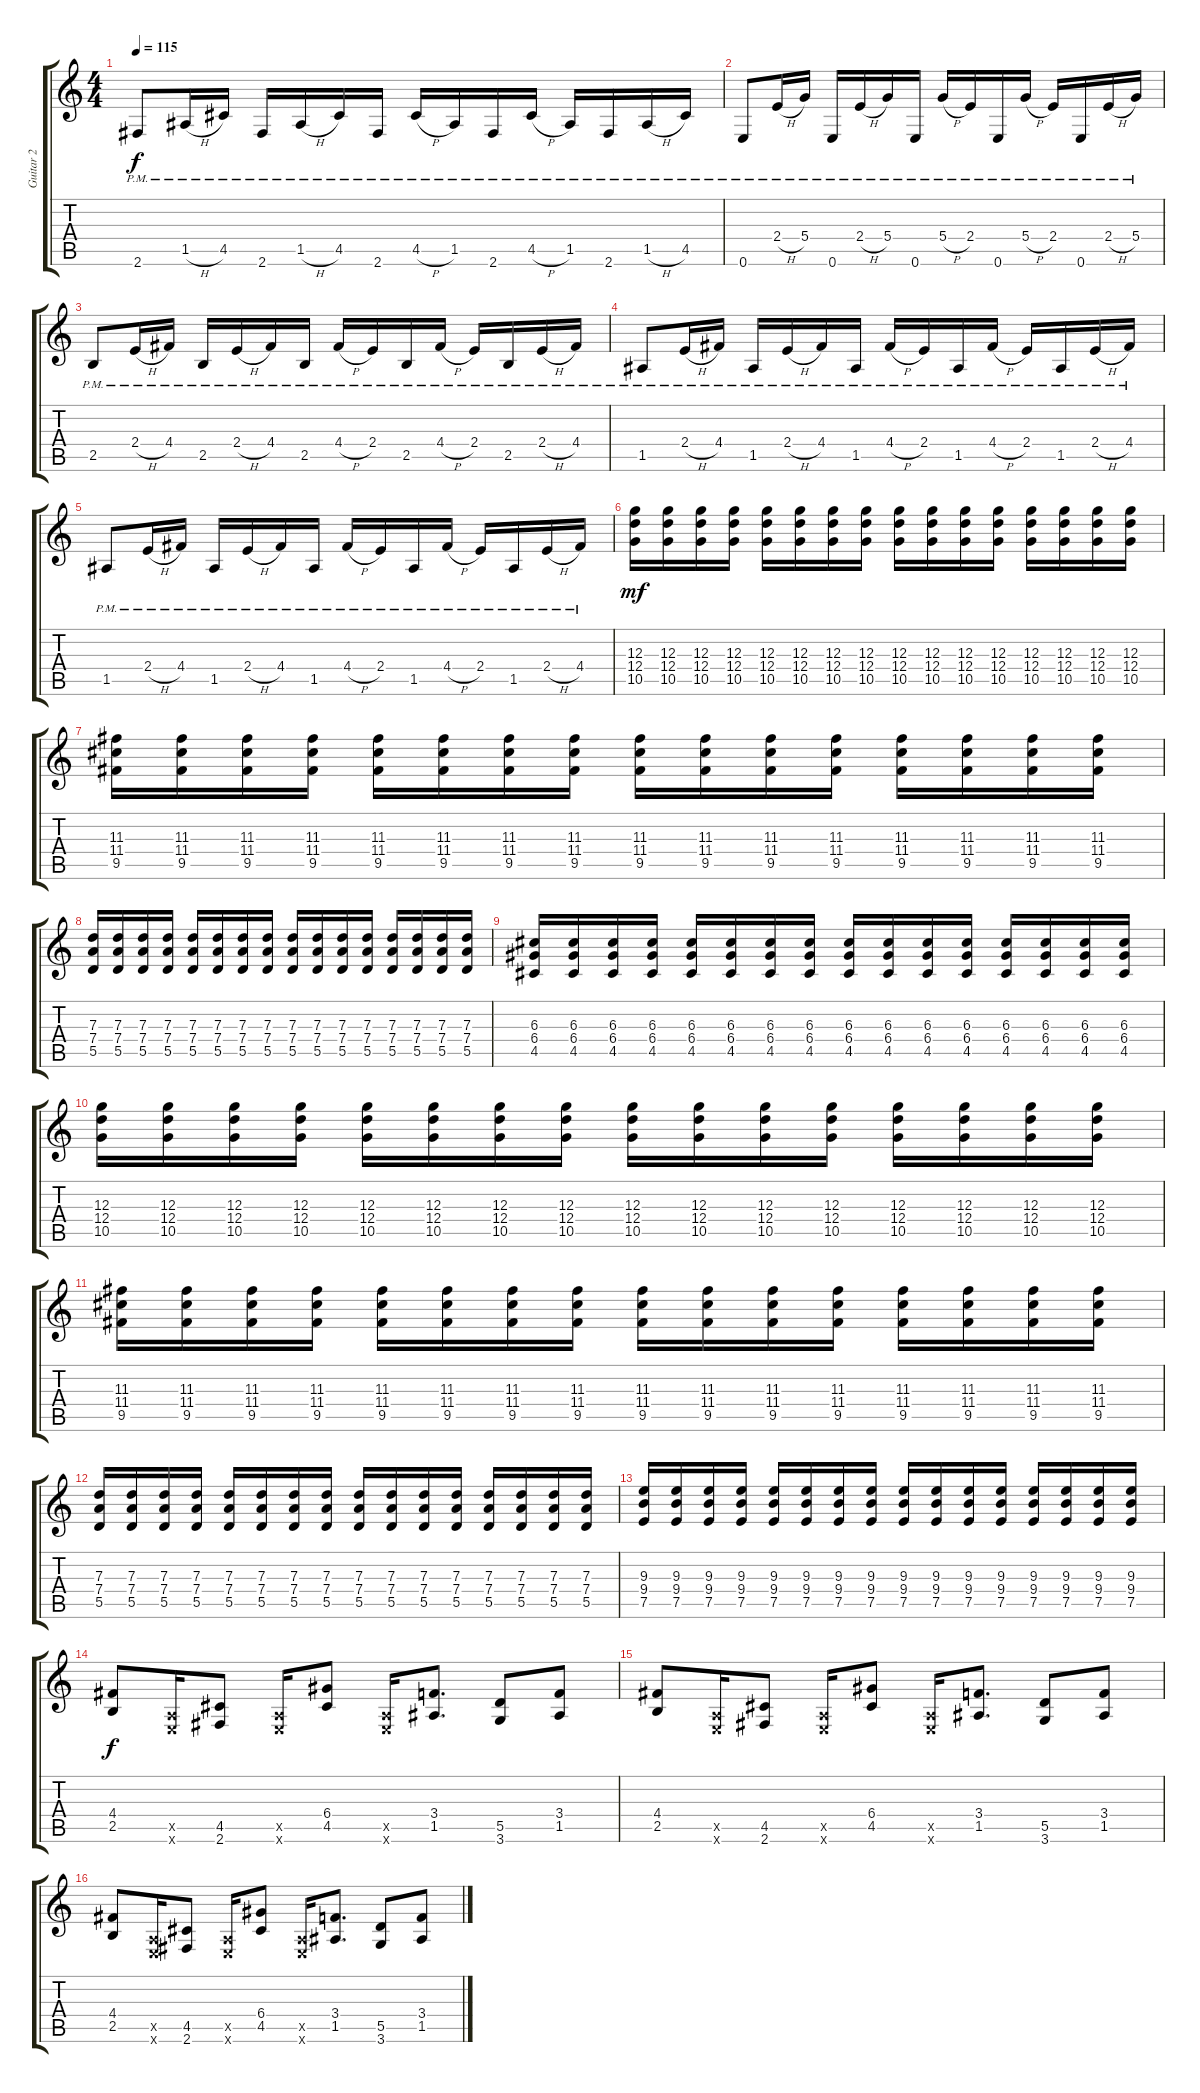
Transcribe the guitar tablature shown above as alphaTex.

\track ("Guitar 2" "Guitar 2") {instrument overdrivenguitar}
\staff {score tabs}
\tuning (E4 B3 G3 D3 A2 E2) {hide}
\ts (4 4)
\tempo 115
\clef g2
\ks c
2.6{pm}.8{dy f} 1.5{h pm}.16 4.5{pm}.16 2.6{pm}.16 1.5{h pm}.16 4.5{pm}.16 2.6{pm}.16 4.5{h pm}.16 1.5{pm}.16 2.6{pm}.16 4.5{h pm}.16 1.5{pm}.16 2.6{pm}.16 1.5{h pm}.16 4.5{pm}.16 |
0.6{pm}.8 2.4{h pm}.16 5.4{pm}.16 0.6{pm}.16 2.4{h pm}.16 5.4{pm}.16 0.6{pm}.16 5.4{h pm}.16 2.4{pm}.16 0.6{pm}.16 5.4{h pm}.16 2.4{pm}.16 0.6{pm}.16 2.4{h pm}.16 5.4{pm}.16 |
2.5{pm}.8 2.4{h pm}.16 4.4{pm}.16 2.5{pm}.16 2.4{h pm}.16 4.4{pm}.16 2.5{pm}.16 4.4{h pm}.16 2.4{pm}.16 2.5{pm}.16 4.4{h pm}.16 2.4{pm}.16 2.5{pm}.16 2.4{h pm}.16 4.4{pm}.16 |
1.5{pm}.8 2.4{h pm}.16 4.4{pm}.16 1.5{pm}.16 2.4{h pm}.16 4.4{pm}.16 1.5{pm}.16 4.4{h pm}.16 2.4{pm}.16 1.5{pm}.16 4.4{h pm}.16 2.4{pm}.16 1.5{pm}.16 2.4{h pm}.16 4.4{pm}.16 |
1.5{pm}.8 2.4{h pm}.16 4.4{pm}.16 1.5{pm}.16 2.4{h pm}.16 4.4{pm}.16 1.5{pm}.16 4.4{h pm}.16 2.4{pm}.16 1.5{pm}.16 4.4{h pm}.16 2.4{pm}.16 1.5{pm}.16 2.4{h pm}.16 4.4{pm}.16 |
(12.3 12.4 10.5).16{dy mf} (12.3 12.4 10.5).16 (12.3 12.4 10.5).16 (12.3 12.4 10.5).16 (12.3 12.4 10.5).16 (12.3 12.4 10.5).16 (12.3 12.4 10.5).16 (12.3 12.4 10.5).16 (12.3 12.4 10.5).16 (12.3 12.4 10.5).16 (12.3 12.4 10.5).16 (12.3 12.4 10.5).16 (12.3 12.4 10.5).16 (12.3 12.4 10.5).16 (12.3 12.4 10.5).16 (12.3 12.4 10.5).16 |
(11.3 11.4 9.5).16 (11.3 11.4 9.5).16 (11.3 11.4 9.5).16 (11.3 11.4 9.5).16 (11.3 11.4 9.5).16 (11.3 11.4 9.5).16 (11.3 11.4 9.5).16 (11.3 11.4 9.5).16 (11.3 11.4 9.5).16 (11.3 11.4 9.5).16 (11.3 11.4 9.5).16 (11.3 11.4 9.5).16 (11.3 11.4 9.5).16 (11.3 11.4 9.5).16 (11.3 11.4 9.5).16 (11.3 11.4 9.5).16 |
(7.3 7.4 5.5).16 (7.3 7.4 5.5).16 (7.3 7.4 5.5).16 (7.3 7.4 5.5).16 (7.3 7.4 5.5).16 (7.3 7.4 5.5).16 (7.3 7.4 5.5).16 (7.3 7.4 5.5).16 (7.3 7.4 5.5).16 (7.3 7.4 5.5).16 (7.3 7.4 5.5).16 (7.3 7.4 5.5).16 (7.3 7.4 5.5).16 (7.3 7.4 5.5).16 (7.3 7.4 5.5).16 (7.3 7.4 5.5).16 |
(6.3 6.4 4.5).16 (6.3 6.4 4.5).16 (6.3 6.4 4.5).16 (6.3 6.4 4.5).16 (6.3 6.4 4.5).16 (6.3 6.4 4.5).16 (6.3 6.4 4.5).16 (6.3 6.4 4.5).16 (6.3 6.4 4.5).16 (6.3 6.4 4.5).16 (6.3 6.4 4.5).16 (6.3 6.4 4.5).16 (6.3 6.4 4.5).16 (6.3 6.4 4.5).16 (6.3 6.4 4.5).16 (6.3 6.4 4.5).16 |
(12.3 12.4 10.5).16 (12.3 12.4 10.5).16 (12.3 12.4 10.5).16 (12.3 12.4 10.5).16 (12.3 12.4 10.5).16 (12.3 12.4 10.5).16 (12.3 12.4 10.5).16 (12.3 12.4 10.5).16 (12.3 12.4 10.5).16 (12.3 12.4 10.5).16 (12.3 12.4 10.5).16 (12.3 12.4 10.5).16 (12.3 12.4 10.5).16 (12.3 12.4 10.5).16 (12.3 12.4 10.5).16 (12.3 12.4 10.5).16 |
(11.3 11.4 9.5).16 (11.3 11.4 9.5).16 (11.3 11.4 9.5).16 (11.3 11.4 9.5).16 (11.3 11.4 9.5).16 (11.3 11.4 9.5).16 (11.3 11.4 9.5).16 (11.3 11.4 9.5).16 (11.3 11.4 9.5).16 (11.3 11.4 9.5).16 (11.3 11.4 9.5).16 (11.3 11.4 9.5).16 (11.3 11.4 9.5).16 (11.3 11.4 9.5).16 (11.3 11.4 9.5).16 (11.3 11.4 9.5).16 |
(7.3 7.4 5.5).16 (7.3 7.4 5.5).16 (7.3 7.4 5.5).16 (7.3 7.4 5.5).16 (7.3 7.4 5.5).16 (7.3 7.4 5.5).16 (7.3 7.4 5.5).16 (7.3 7.4 5.5).16 (7.3 7.4 5.5).16 (7.3 7.4 5.5).16 (7.3 7.4 5.5).16 (7.3 7.4 5.5).16 (7.3 7.4 5.5).16 (7.3 7.4 5.5).16 (7.3 7.4 5.5).16 (7.3 7.4 5.5).16 |
(9.3 9.4 7.5).16 (9.3 9.4 7.5).16 (9.3 9.4 7.5).16 (9.3 9.4 7.5).16 (9.3 9.4 7.5).16 (9.3 9.4 7.5).16 (9.3 9.4 7.5).16 (9.3 9.4 7.5).16 (9.3 9.4 7.5).16 (9.3 9.4 7.5).16 (9.3 9.4 7.5).16 (9.3 9.4 7.5).16 (9.3 9.4 7.5).16 (9.3 9.4 7.5).16 (9.3 9.4 7.5).16 (9.3 9.4 7.5).16 |
(4.4 2.5).8{dy f} (0.5{x} 0.6{x}).16 (4.5 2.6).8 (0.5{x} 0.6{x}).16 (6.4 4.5).8 (0.5{x} 0.6{x}).16 (3.4 1.5).8{d} (5.5 3.6).8 (3.4 1.5).8 |
(4.4 2.5).8 (0.5{x} 0.6{x}).16 (4.5 2.6).8 (0.5{x} 0.6{x}).16 (6.4 4.5).8 (0.5{x} 0.6{x}).16 (3.4 1.5).8{d} (5.5 3.6).8 (3.4 1.5).8 |
(4.4 2.5).8 (0.5{x} 0.6{x}).16 (4.5 2.6).8 (0.5{x} 0.6{x}).16 (6.4 4.5).8 (0.5{x} 0.6{x}).16 (3.4 1.5).8{d} (5.5 3.6).8 (3.4 1.5).8
